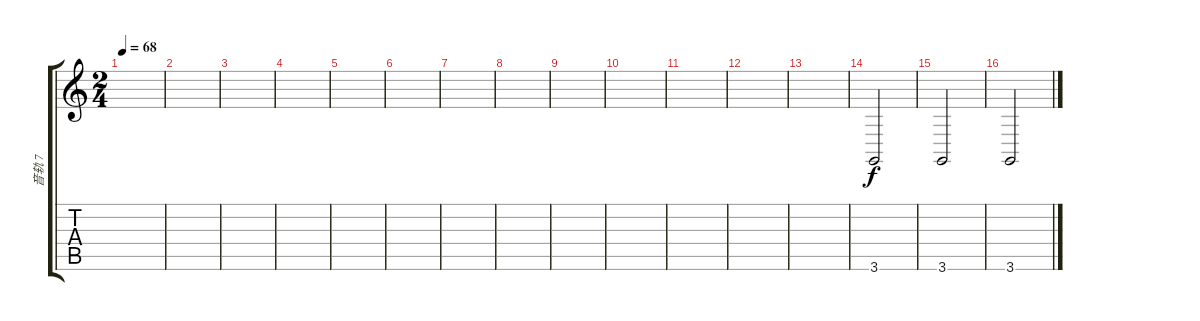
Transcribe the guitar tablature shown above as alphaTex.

\track ("音轨 7" "音轨 7") {instrument synthdrum}
\staff {score tabs}
\tuning (E4 B3 G3 D3 A2 E2) {hide}
\ts (2 4)
\tempo 68
\clef g2
\ks c
|
|
|
|
|
|
|
|
|
|
|
|
|
3.6.2 |
3.6.2 |
3.6.2
